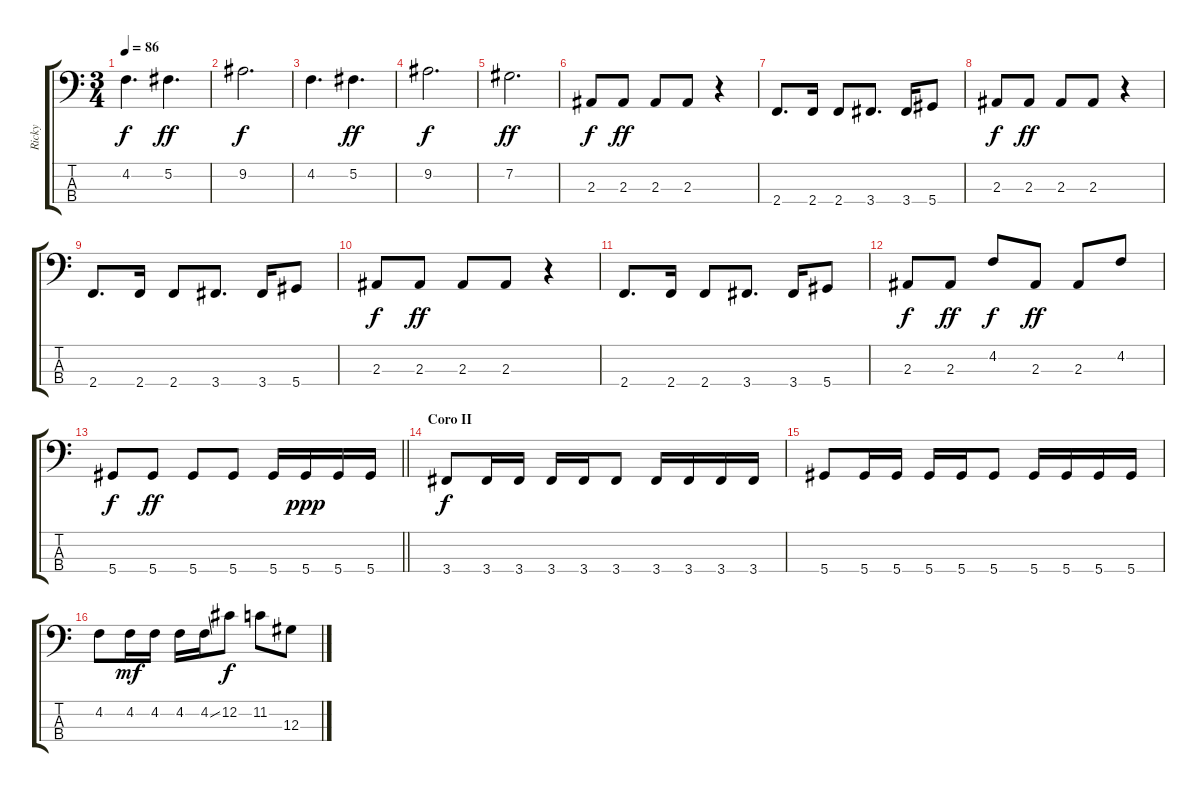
\track ("Ricky" "Ricky") {instrument acousticbass}
\staff {score tabs}
\tuning (Gb2 Db2 Ab1 Eb1) {hide}
\ts (3 4)
\tempo 86
\clef f4
\ks c
4.2.4{d dy f} 5.2.4{d dy ff} |
9.2.2{d dy f} |
4.2.4{d} 5.2.4{d dy ff} |
9.2.2{d dy f} |
7.2.2{d dy ff} |
2.3.8{dy f} 2.3.8{dy ff} 2.3.8 2.3.8 r.4 |
2.4.8{d} 2.4.16 2.4.8 3.4.8{d} 3.4.16 5.4.8 |
2.3.8{dy f} 2.3.8{dy ff} 2.3.8 2.3.8 r.4 |
2.4.8{d} 2.4.16 2.4.8 3.4.8{d} 3.4.16 5.4.8 |
2.3.8{dy f} 2.3.8{dy ff} 2.3.8 2.3.8 r.4 |
2.4.8{d} 2.4.16 2.4.8 3.4.8{d} 3.4.16 5.4.8 |
2.3.8{dy f} 2.3.8{dy ff} 4.2.8{dy f} 2.3.8{dy ff} 2.3.8 4.2.8 |
\barLineRight lightlight
5.4.8{dy f} 5.4.8{dy ff} 5.4.8 5.4.8 5.4.16 5.4.16{dy ppp} 5.4.16 5.4.16 |
\section ("" "Coro II")
3.4.8{dy f} 3.4.16 3.4.16 3.4.16 3.4.16 3.4.8 3.4.16 3.4.16 3.4.16 3.4.16 |
5.4.8 5.4.16 5.4.16 5.4.16 5.4.16 5.4.8 5.4.16 5.4.16 5.4.16 5.4.16 |
4.2.8 4.2.16{dy mf} 4.2.16 4.2.16 4.2{ss}.16 12.2.8{dy f} 11.2.8 12.3.8
